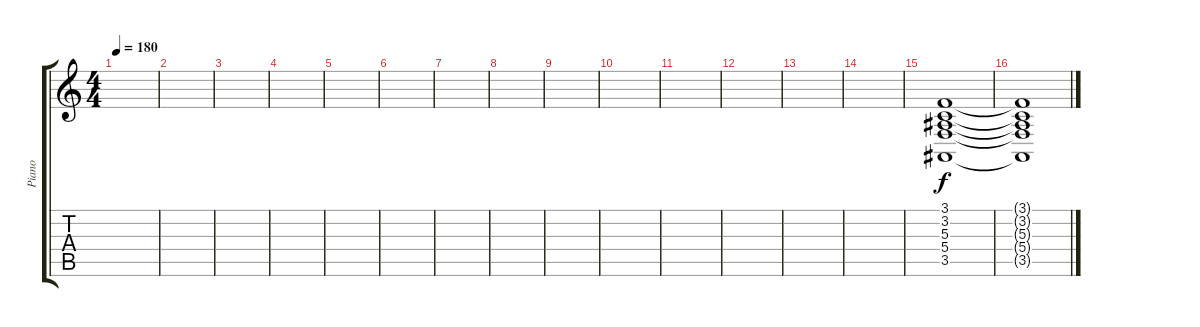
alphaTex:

\track ("Piano" "Piano") {instrument acousticgrandpiano}
\staff {score tabs}
\tuning (D4 A3 F3 C3 G2 C2) {hide}
\ts (4 4)
\tempo 180
\clef g2
\ks c
|
|
|
|
|
|
|
|
|
|
|
|
|
|
(3.1 3.2 5.3 5.4 3.5).1 |
(3.1{t} 3.2{t} 5.3{t} 5.4{t} 3.5{t}).1
